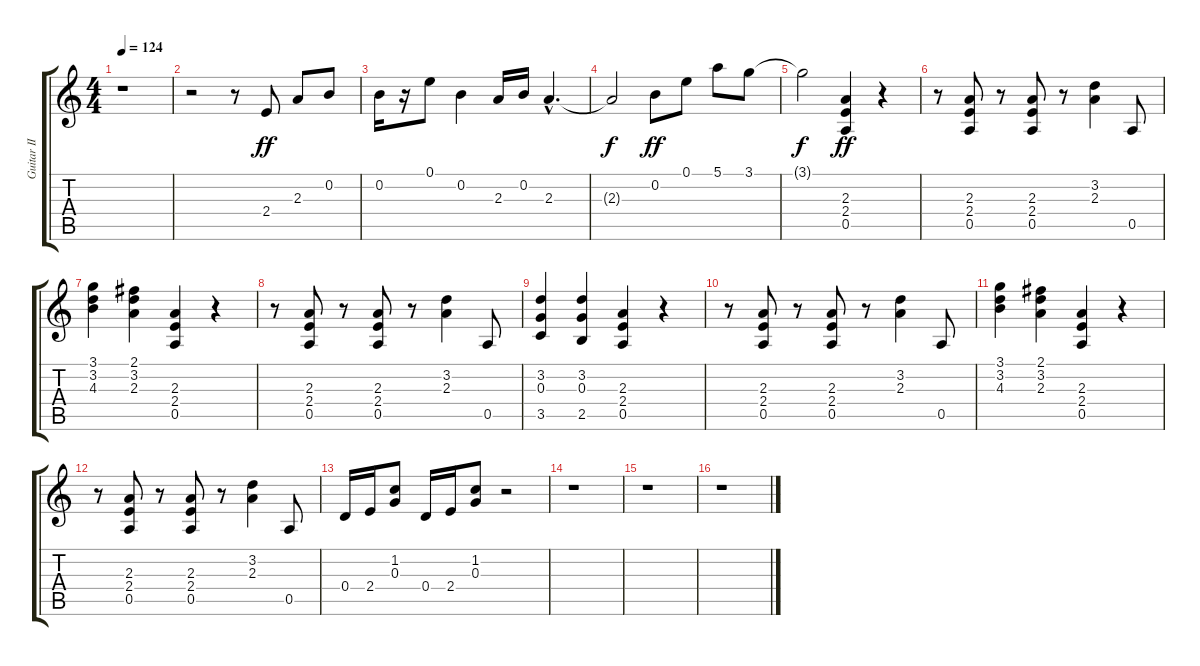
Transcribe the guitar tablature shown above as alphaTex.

\track ("Guitar II" "Guitar II") {instrument distortionguitar}
\staff {score tabs}
\tuning (E4 B3 G3 D3 A2 E2) {hide}
\ts (4 4)
\tempo 124
\clef g2
\ks c
r.1{dy ff} |
r.2 r.8 2.4.8 2.3.8 0.2.8 |
0.2.16 r.16 0.1.8 0.2.4 2.3.16 0.2.16 2.3{hac}.4{d} |
2.3{t}.2{dy f} 0.2.8{dy ff} 0.1.8 5.1.8 3.1.8 |
3.1{t}.2{dy f} (2.3 2.4 0.5).4{dy ff} r.4 |
r.8 (2.3 2.4 0.5).8 r.8 (2.3 2.4 0.5).8 r.8 (3.2 2.3).4 0.5.8 |
(3.1 3.2 4.3).4 (2.1 3.2 2.3).4 (2.3 2.4 0.5).4 r.4 |
r.8 (2.3 2.4 0.5).8 r.8 (2.3 2.4 0.5).8 r.8 (3.2 2.3).4 0.5.8 |
(3.2 0.3 3.5).4 (3.2 0.3 2.5).4 (2.3 2.4 0.5).4 r.4 |
r.8 (2.3 2.4 0.5).8 r.8 (2.3 2.4 0.5).8 r.8 (3.2 2.3).4 0.5.8 |
(3.1 3.2 4.3).4 (2.1 3.2 2.3).4 (2.3 2.4 0.5).4 r.4 |
r.8 (2.3 2.4 0.5).8 r.8 (2.3 2.4 0.5).8 r.8 (3.2 2.3).4 0.5.8 |
0.4.16 2.4.16 (1.2 0.3).8 0.4.16 2.4.16 (1.2 0.3).8 r.2 |
r.1 |
r.1 |
r.1
